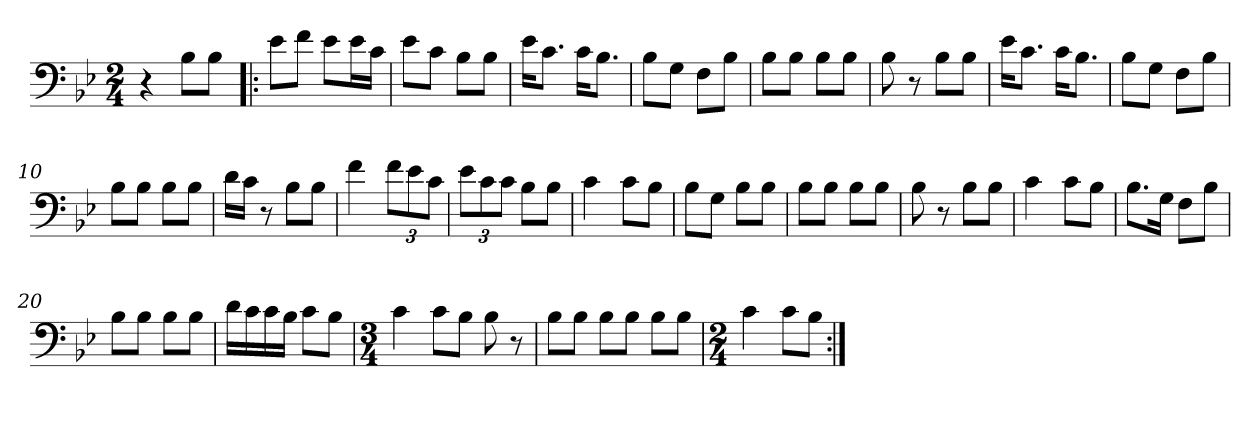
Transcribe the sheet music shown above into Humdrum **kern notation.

**kern
*part1
*staff1
*clefF4
*k[b-e-]
*M2/4
=1
4r
8B-\L
8B-\J
=2!|:
8e-\L
8f\J
8e-\L
16e-\L
16c\JJ
=3
8e-\L
8c\J
8B-\L
8B-\J
=4
16e-\KL
8.c\J
16c\KL
8.B-\J
=5
8B-\L
8G\J
8F\L
8B-\J
=6
8B-\L
8B-\J
8B-\L
8B-\J
=7
8B-\
8r
8B-\L
8B-\J
=8
16e-\KL
8.c\J
16c\KL
8.B-\J
=9
8B-\L
8G\J
8F\L
8B-\J
=10
8B-\L
8B-\J
8B-\L
8B-\J
=11
16d\LL
16c\JJ
8r
8B-\L
8B-\J
=12
4f\
12f\L
12e-\
12c\J
=13
12e-\L
12c\
12c\J
8B-\L
8B-\J
=14
4c\
8c\L
8B-\J
=15
8B-\L
8G\J
8B-\L
8B-\J
=16
8B-\L
8B-\J
8B-\L
8B-\J
=17
8B-\
8r
8B-\L
8B-\J
=18
4c\
8c\L
8B-\J
=19
8.B-\L
16G\Jk
8F\L
8B-\J
=20
8B-\L
8B-\J
8B-\L
8B-\J
=21
16d\LL
16c\
16c\
16B-\JJ
8c\L
8B-\J
=22
*M3/4
4c\
8c\L
8B-\J
8B-\
8r
=23
8B-\L
8B-\J
8B-\L
8B-\J
8B-\L
8B-\J
=24
*M2/4
4c\
8c\L
8B-\J
=:|!
*-
